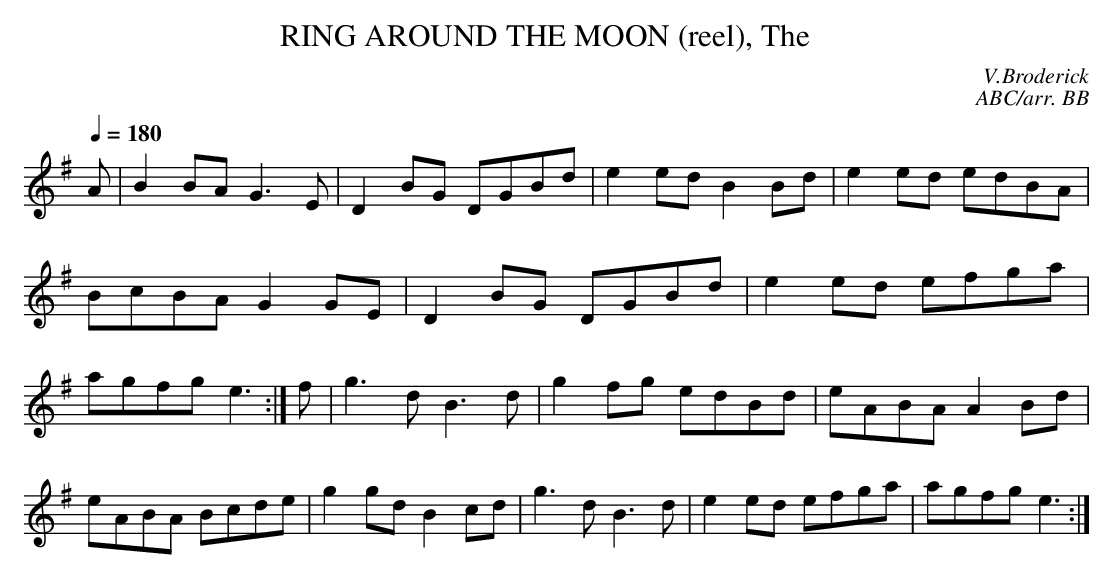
X:1
T:RING AROUND THE MOON (reel), The   \
C:V.Broderick\
C:ABC/arr. BB\
M:C\
L:1/8\
Q:1/4=180\
K:Em\
A|B2BA G3E|D2BG DGBd|e2ed B2Bd|e2ed edBA|\
BcBA G2GE|D2BG DGBd|e2ed efga|agfg e3:|\
f|g3d B3d|g2fg edBd|eABA A2Bd|eABA Bcde|\
g2gd B2cd|g3d B3d|e2ed efga|agfg e3:|\
\
\
